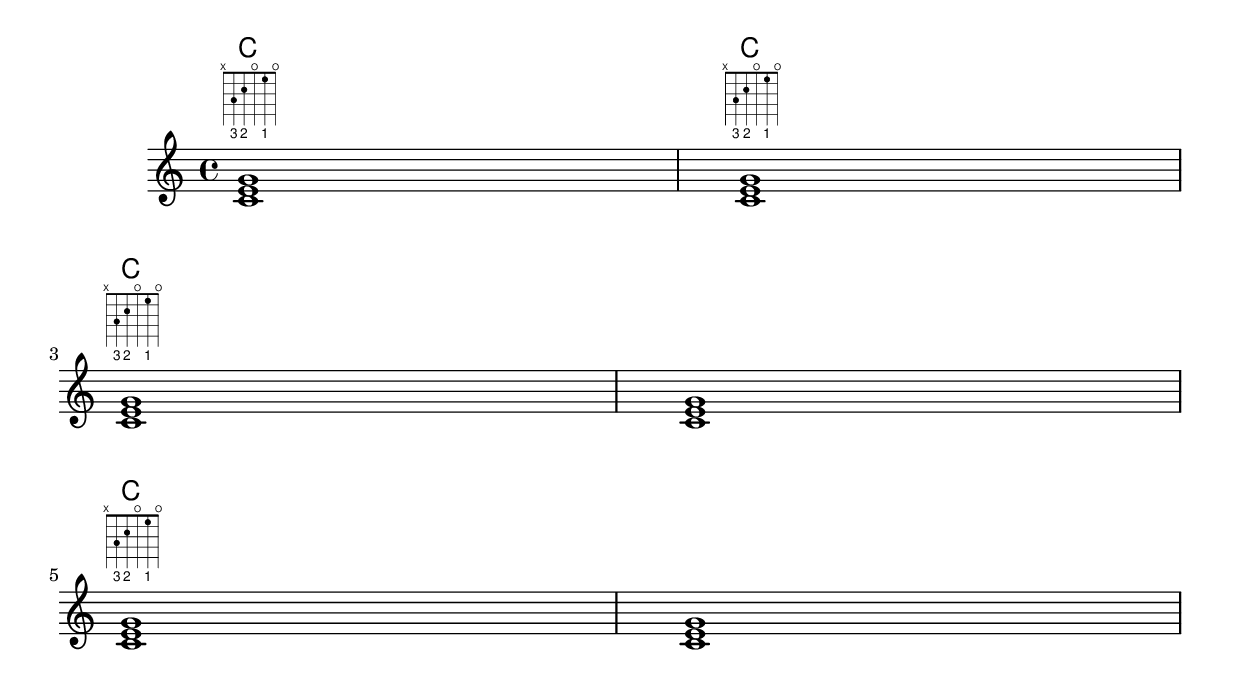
% Do not edit this file; it is automatically
% generated from Documentation/snippets/new
% This file is in the public domain.
%% Note: this file works from version 2.13.0
\version "2.13.10"

\header {
%% Translation of GIT committish: da7ce7d651c3a0d1bfed695f6e952975937a1c79
  texidoces = "
Se puede hacer que los diagramas de posiciones se muestren sólo
cuando el acorde cambia o al comienzo de una nueva línea.

"

  doctitlees = "Cambios de acorde de posiciones de trastes"


%% Translation of GIT committish: d96023d8792c8af202c7cb8508010c0d3648899d
texidocde = "
Bunddiagramme können definiert werden, sodass sie nur angezeigt werden,
wenn der Akkord sich ändert oder eine neue Zeile anfängt.

"

  doctitlede = "Akkordänderungen für Bunddiagramme"

  lsrtags = "fretted-strings"
  texidoc = "FretBoards can be set to display only when the chord changes
or at the beginning of a new line."
  doctitle = "chordChanges for FretBoards"
} % begin verbatim


\include "predefined-guitar-fretboards.ly"

myChords = \chordmode {
  c1 c1 \break
  \set chordChanges = ##t
  c1 c1 \break
  c1 c1 \break
}

<<
  \new ChordNames { \myChords }
  \new FretBoards { \myChords }
  \new Staff { \myChords }
>>
